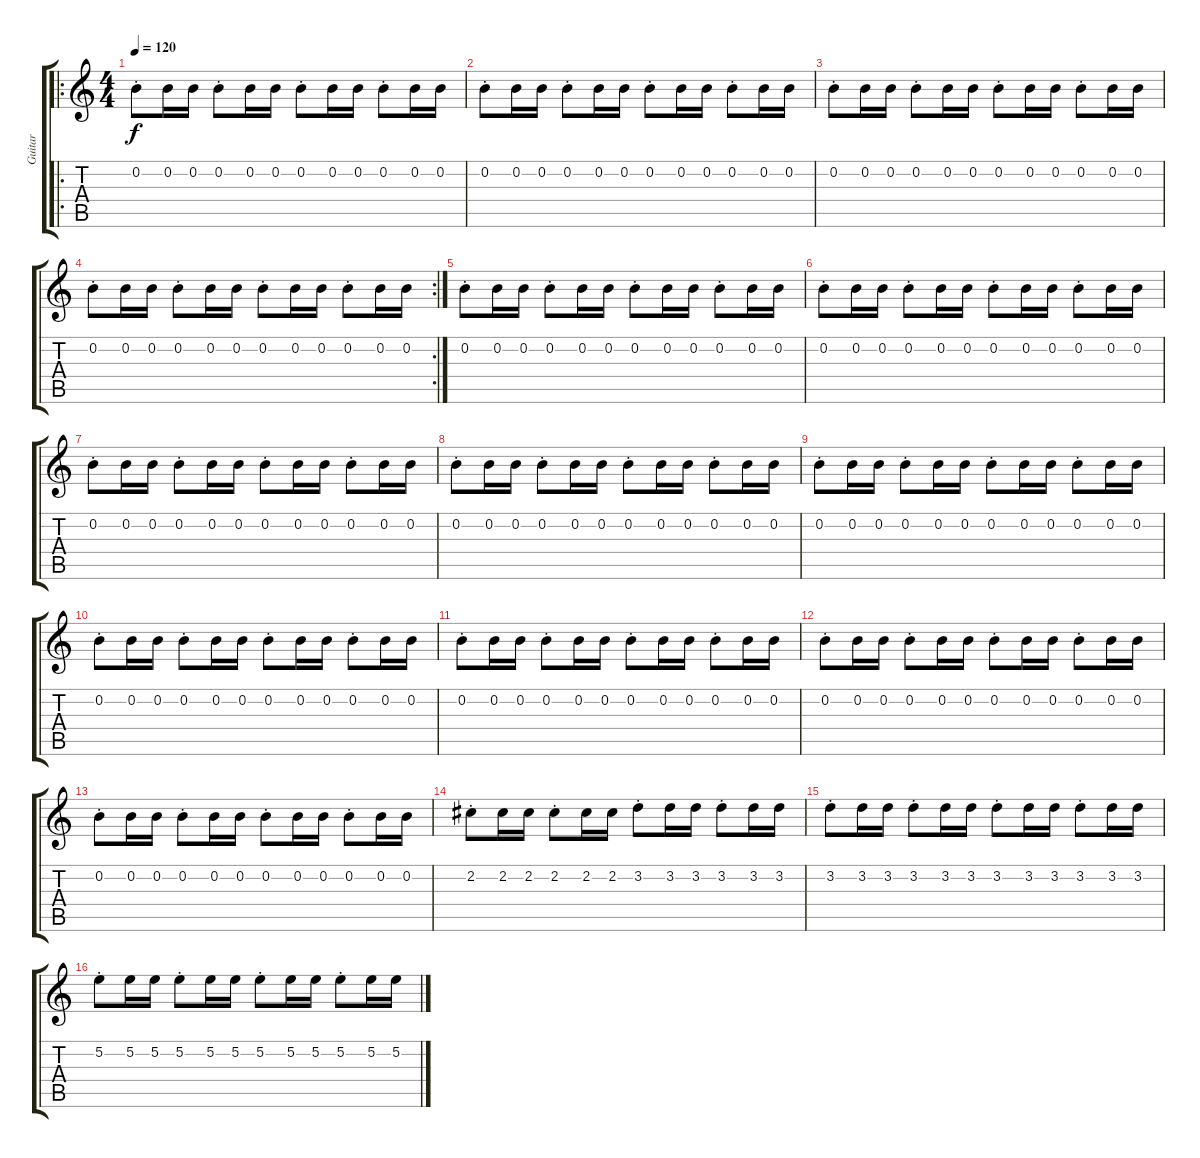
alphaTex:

\track ("Guitar" "Guitar") {instrument electricguitarmuted}
\staff {score tabs}
\tuning (E4 B3 G3 D3 A2 E2) {hide}
\ro
\ts (4 4)
\tempo 120
\clef g2
\ks c
0.2{st}.8{dy f instrument electricguitarmuted} 0.2.16 0.2.16 0.2{st}.8 0.2.16 0.2.16 0.2{st}.8 0.2.16 0.2.16 0.2{st}.8 0.2.16 0.2.16 |
0.2{st}.8 0.2.16 0.2.16 0.2{st}.8 0.2.16 0.2.16 0.2{st}.8 0.2.16 0.2.16 0.2{st}.8 0.2.16 0.2.16 |
0.2{st}.8 0.2.16 0.2.16 0.2{st}.8 0.2.16 0.2.16 0.2{st}.8 0.2.16 0.2.16 0.2{st}.8 0.2.16 0.2.16 |
\rc 2
0.2{st}.8 0.2.16 0.2.16 0.2{st}.8 0.2.16 0.2.16 0.2{st}.8 0.2.16 0.2.16 0.2{st}.8 0.2.16 0.2.16 |
0.2{st}.8 0.2.16 0.2.16 0.2{st}.8 0.2.16 0.2.16 0.2{st}.8 0.2.16 0.2.16 0.2{st}.8 0.2.16 0.2.16 |
0.2{st}.8 0.2.16 0.2.16 0.2{st}.8 0.2.16 0.2.16 0.2{st}.8 0.2.16 0.2.16 0.2{st}.8 0.2.16 0.2.16 |
0.2{st}.8 0.2.16 0.2.16 0.2{st}.8 0.2.16 0.2.16 0.2{st}.8 0.2.16 0.2.16 0.2{st}.8 0.2.16 0.2.16 |
0.2{st}.8 0.2.16 0.2.16 0.2{st}.8 0.2.16 0.2.16 0.2{st}.8 0.2.16 0.2.16 0.2{st}.8 0.2.16 0.2.16 |
0.2{st}.8 0.2.16 0.2.16 0.2{st}.8 0.2.16 0.2.16 0.2{st}.8 0.2.16 0.2.16 0.2{st}.8 0.2.16 0.2.16 |
0.2{st}.8 0.2.16 0.2.16 0.2{st}.8 0.2.16 0.2.16 0.2{st}.8 0.2.16 0.2.16 0.2{st}.8 0.2.16 0.2.16 |
0.2{st}.8 0.2.16 0.2.16 0.2{st}.8 0.2.16 0.2.16 0.2{st}.8 0.2.16 0.2.16 0.2{st}.8 0.2.16 0.2.16 |
0.2{st}.8 0.2.16 0.2.16 0.2{st}.8 0.2.16 0.2.16 0.2{st}.8 0.2.16 0.2.16 0.2{st}.8 0.2.16 0.2.16 |
0.2{st}.8 0.2.16 0.2.16 0.2{st}.8 0.2.16 0.2.16 0.2{st}.8 0.2.16 0.2.16 0.2{st}.8 0.2.16 0.2.16 |
2.2{st}.8 2.2.16 2.2.16 2.2{st}.8 2.2.16 2.2.16 3.2{st}.8 3.2.16 3.2.16 3.2{st}.8 3.2.16 3.2.16 |
3.2{st}.8 3.2.16 3.2.16 3.2{st}.8 3.2.16 3.2.16 3.2{st}.8 3.2.16 3.2.16 3.2{st}.8 3.2.16 3.2.16 |
5.2{st}.8 5.2.16 5.2.16 5.2{st}.8 5.2.16 5.2.16 5.2{st}.8 5.2.16 5.2.16 5.2{st}.8 5.2.16 5.2.16
